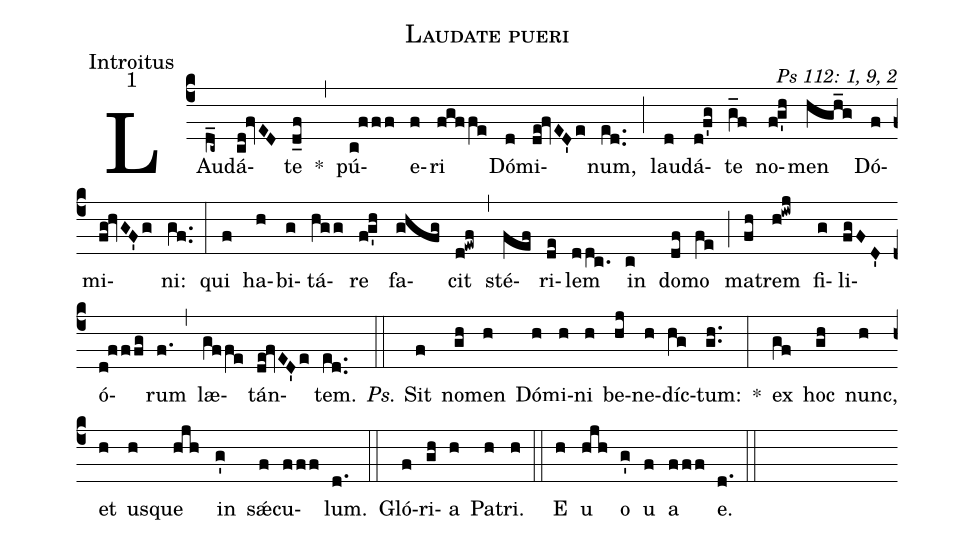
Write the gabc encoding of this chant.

name: Laudate pueri;
office-part: Introitus;
mode: 1;
commentary: Ps 112: 1, 9, 2;
%%
(c4) LAu(d_c~)dá(cd!fvED)te(d_f) *(,) pú(c!fff)e(f)ri(fgffe) Dó(d)mi(de!fvED'e)num,(ed..) (;) lau(d)dá(d!f'g)te(g_f) no(fg'h)men(hgh_g) Dó(f)mi(fg!hvGF'g)ni:(gf..) (:)
qui(f) ha(h)bi(g)tá(hgg)re(fg'h) fa(ghfg)cit(d!ewf) (,) sté(fef)ri(de)lem(ddc.) in(c) do(df)mo(fe) (;) ma(fh)trem(h!iwj) fi(g)li(fgFD')ó(d!fffg)rum(f.) (,) læ(gffe)tán(de!fvED'e)tem.(ed..) (::)
<i>Ps.</i> Sit(f) no(gh)men(h) Dó(h)mi(h)ni(h) be(hj)ne(h)díc(hg)tum:(gh..) *(:)
ex(gf) hoc(gh) nunc,(h) et(h) us(h)que(hjh) in(g') sǽ(f)cu(fff)lum.(d.) (::)
Gló(f)ri(gh)a(h) Pa(h)tri.(h) (::)
<eu>E(h) u(hjh) o(g') u(f) a(fff) e.</eu>(d.) (::)
